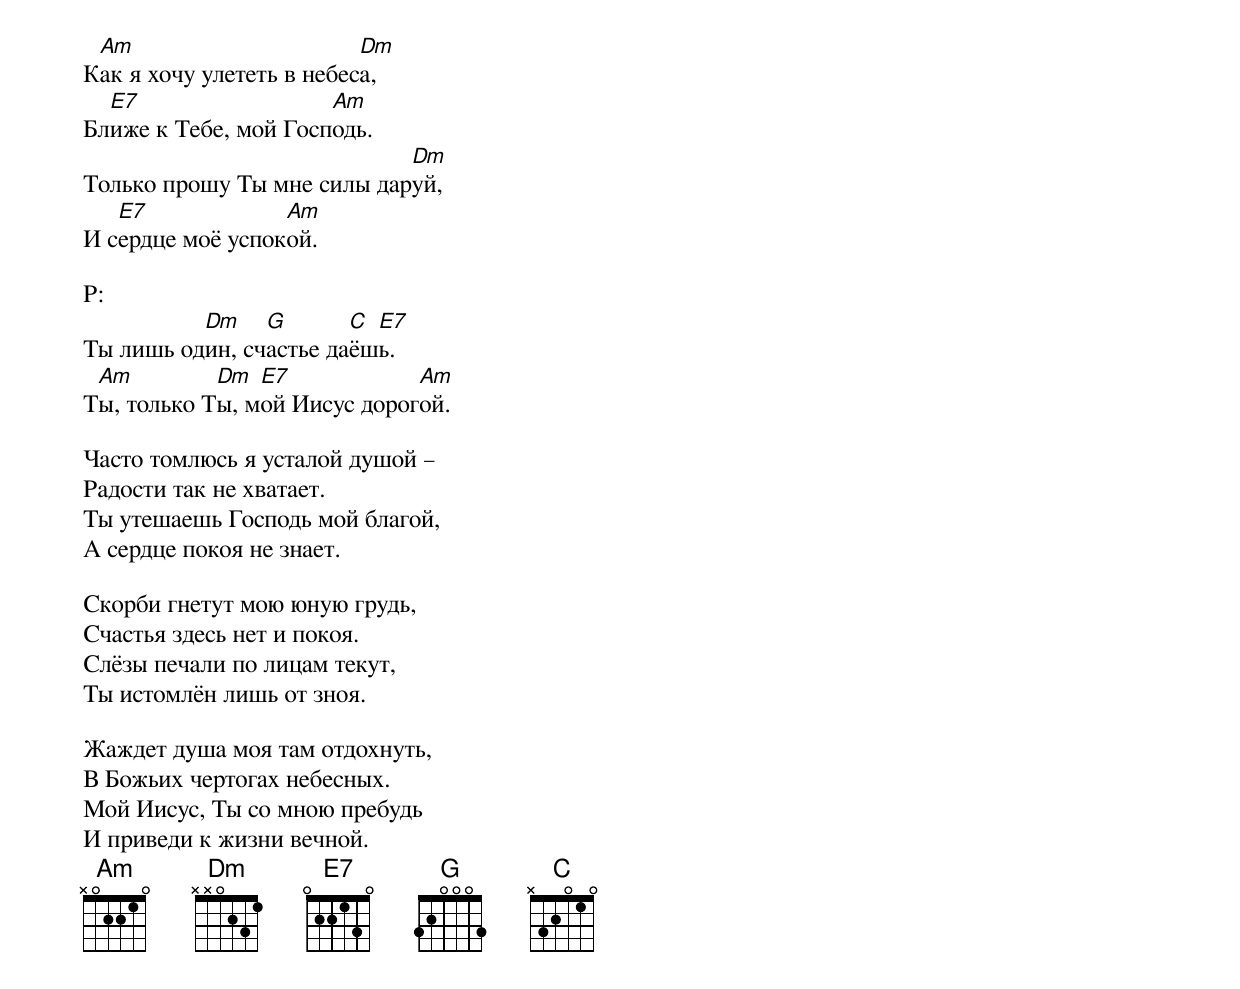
К[Am]ак я хочу улететь в небес[Dm]а,
Бл[E7]иже к Тебе, мой Госп[Am]одь.
Только прошу Ты мне силы дар[Dm]уй,
И с[E7]ердце моё успок[Am]ой.

P:
Ты лишь од[Dm]ин, сч[G]астье да[C]ёш[E7]ь.
Т[Am]ы, только Т[Dm]ы, м[E7]ой Иисус дорог[Am]ой.

Часто томлюсь я усталой душой –
Радости так не хватает.
Ты утешаешь Господь мой благой,
А сердце покоя не знает.

Скорби гнетут мою юную грудь,
Счастья здесь нет и покоя.
Слёзы печали по лицам текут,
Ты истомлён лишь от зноя.

Жаждет душа моя там отдохнуть,
В Божьих чертогах небесных.
Мой Иисус, Ты со мною пребудь
И приведи к жизни вечной.
